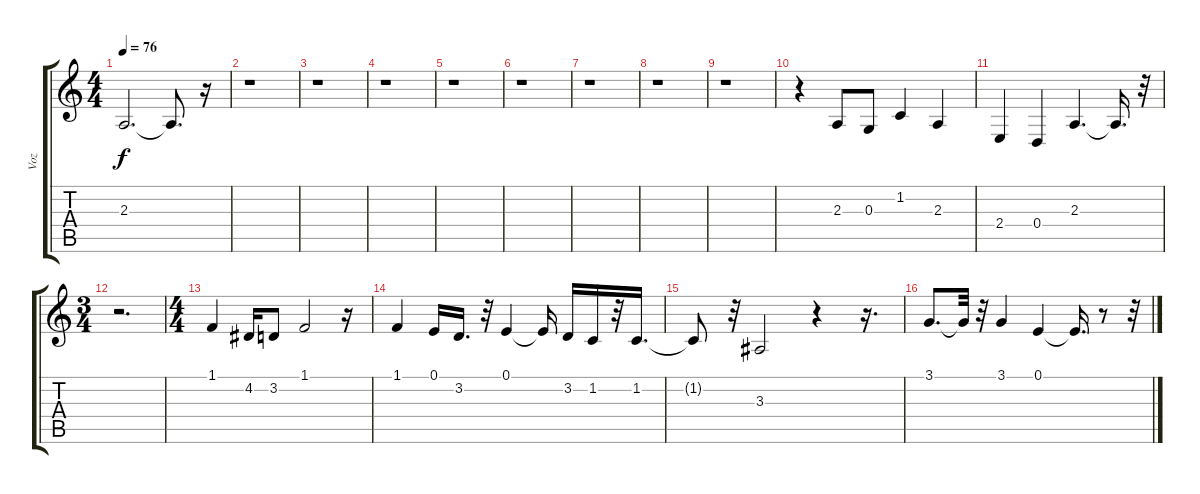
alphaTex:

\track ("Voz" "Voz") {instrument tenorsax}
\staff {score tabs}
\tuning (E4 B3 G3 D3 A2 E2) {hide}
\ts (4 4)
\tempo 76
\clef g2
\ks c
2.3{t}.2{d dy f} 2.3{t}.8{d} r.16 |
r.1 |
r.1 |
r.1 |
r.1 |
r.1 |
r.1 |
r.1 |
r.1 |
r.4 2.3.8 0.3.8 1.2.4 2.3.4 |
2.4.4 0.4.4 2.3.4{d} 2.3{t}.16{d} r.32 |
\ts (3 4)
r.2{d} |
\ts (4 4)
1.1.4 4.2.16 3.2.8 1.1.2 r.16 |
1.1.4 0.1.16 3.2.16{d} r.32 0.1.4 0.1{t}.16 3.2.16 1.2.16 r.32 1.2.16{d} |
1.2{t}.8 r.32 3.3.2 r.4 r.16{d} |
3.1.8{d} 3.1{t}.32 r.32 3.1.4 0.1.4 0.1{t}.16{d} r.8 r.32
